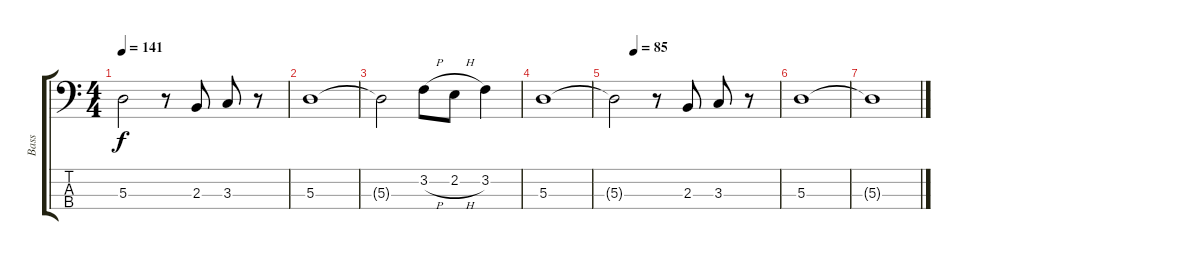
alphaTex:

\track ("Bass" "Bass") {instrument electricbassfinger}
\staff {score tabs}
\tuning (G2 D2 A1 E1) {hide}
\ts (4 4)
\tempo 141
\clef f4
\ks c
5.3{t}.2{dy f} r.8 2.3.8 3.3.8 r.8 |
5.3.1 |
5.3{t}.2 3.2{h}.8 2.2{h}.8 3.2.4 |
5.3.1 |
\tempo (85 0.125)
5.3{t}.2 r.8 2.3.8 3.3.8 r.8 |
5.3.1 |
5.3{t}.1
